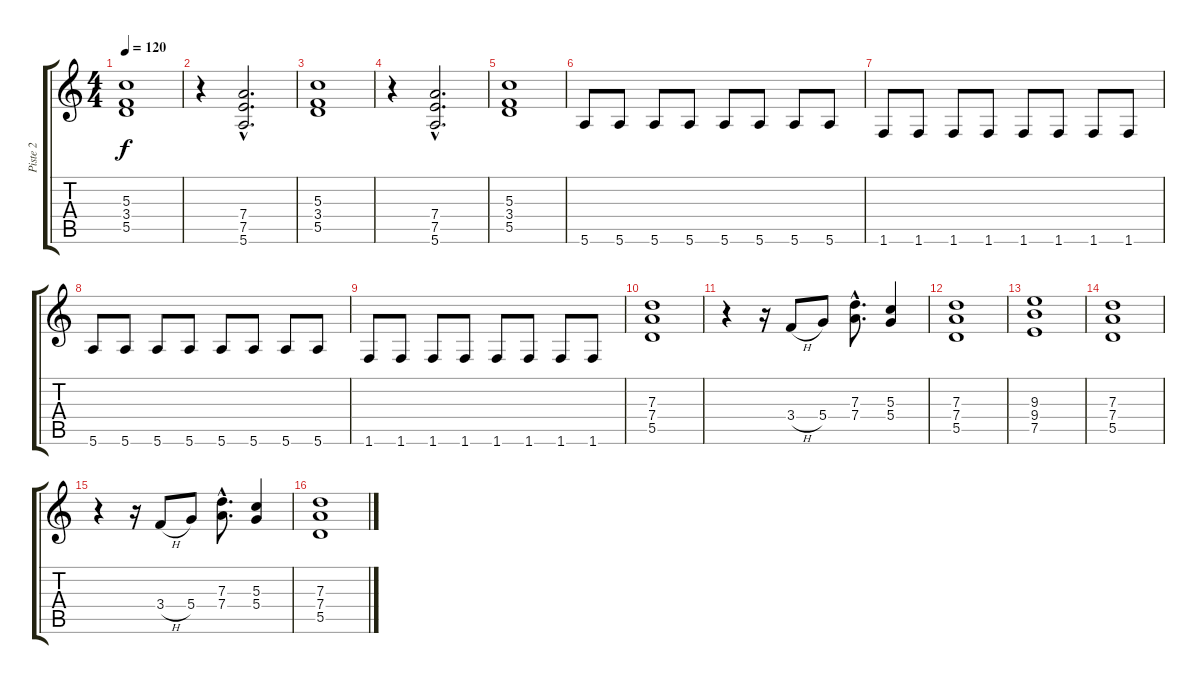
\track ("Piste 2" "Piste 2") {instrument electricguitarclean}
\staff {score tabs}
\tuning (E4 B3 G3 D3 A2 E2) {hide}
\ts (4 4)
\tempo 120
\clef g2
\ks c
(5.3 3.4 5.5).1{dy f} |
r.4 (7.4{hac} 7.5{hac} 5.6{hac}).2{d} |
(5.3 3.4 5.5).1 |
r.4 (7.4{hac} 7.5{hac} 5.6{hac}).2{d} |
(5.3 3.4 5.5).1 |
5.6.8 5.6.8 5.6.8 5.6.8 5.6.8 5.6.8 5.6.8 5.6.8 |
1.6.8 1.6.8 1.6.8 1.6.8 1.6.8 1.6.8 1.6.8 1.6.8 |
5.6.8 5.6.8 5.6.8 5.6.8 5.6.8 5.6.8 5.6.8 5.6.8 |
1.6.8 1.6.8 1.6.8 1.6.8 1.6.8 1.6.8 1.6.8 1.6.8 |
(7.3 7.4 5.5).1 |
r.4 r.16 3.4{h}.8 5.4.8 (7.3{hac} 7.4{hac}).8{d} (5.3 5.4).4 |
(7.3 7.4 5.5).1 |
(9.3 9.4 7.5).1 |
(7.3 7.4 5.5).1 |
r.4 r.16 3.4{h}.8 5.4.8 (7.3{hac} 7.4{hac}).8{d} (5.3 5.4).4 |
(7.3 7.4 5.5).1
